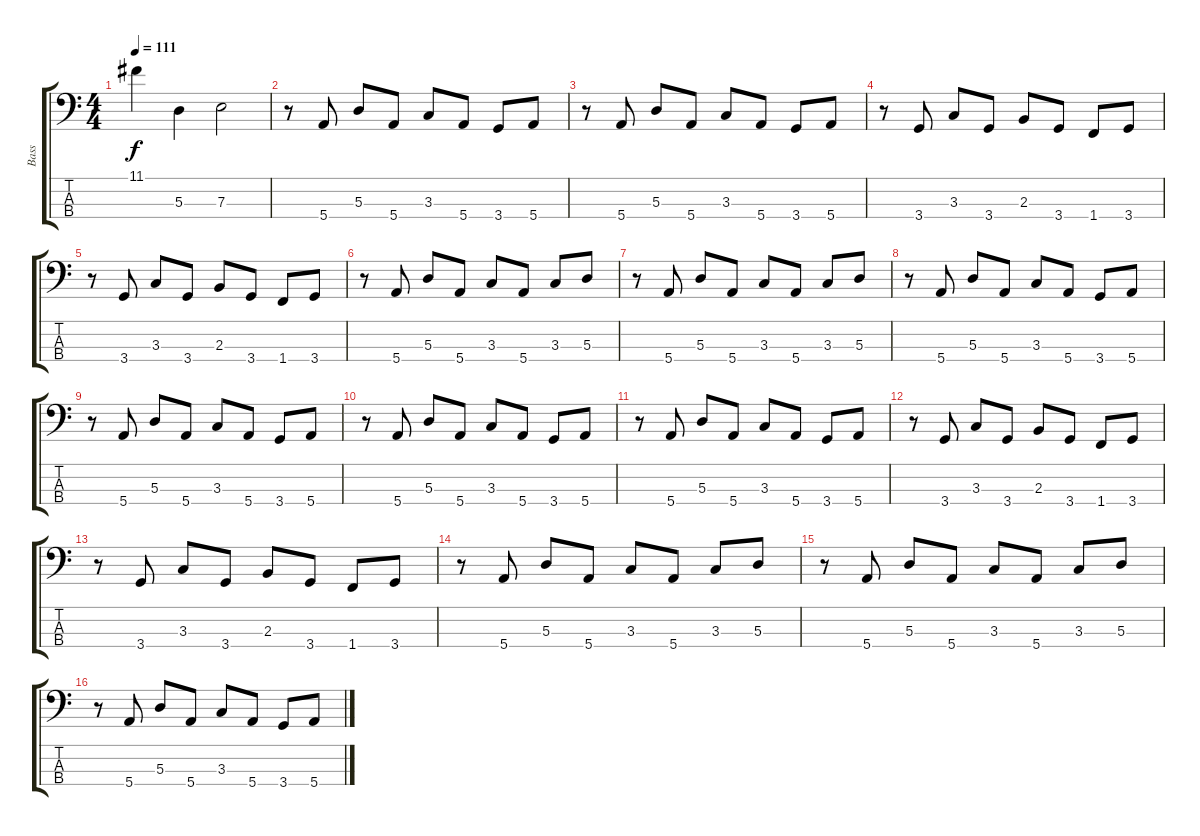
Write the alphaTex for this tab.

\track ("Bass" "Bass") {instrument electricbassfinger}
\staff {score tabs}
\tuning (G2 D2 A1 E1) {hide}
\ts (4 4)
\tempo 111
\clef f4
\ks c
11.1.4{dy f} 5.3.4 7.3.2 |
r.8 5.4.8 5.3.8 5.4.8 3.3.8 5.4.8 3.4.8 5.4.8 |
r.8 5.4.8 5.3.8 5.4.8 3.3.8 5.4.8 3.4.8 5.4.8 |
r.8 3.4.8 3.3.8 3.4.8 2.3.8 3.4.8 1.4.8 3.4.8 |
r.8 3.4.8 3.3.8 3.4.8 2.3.8 3.4.8 1.4.8 3.4.8 |
r.8 5.4.8 5.3.8 5.4.8 3.3.8 5.4.8 3.3.8 5.3.8 |
r.8 5.4.8 5.3.8 5.4.8 3.3.8 5.4.8 3.3.8 5.3.8 |
r.8 5.4.8 5.3.8 5.4.8 3.3.8 5.4.8 3.4.8 5.4.8 |
r.8 5.4.8 5.3.8 5.4.8 3.3.8 5.4.8 3.4.8 5.4.8 |
r.8 5.4.8 5.3.8 5.4.8 3.3.8 5.4.8 3.4.8 5.4.8 |
r.8 5.4.8 5.3.8 5.4.8 3.3.8 5.4.8 3.4.8 5.4.8 |
r.8 3.4.8 3.3.8 3.4.8 2.3.8 3.4.8 1.4.8 3.4.8 |
r.8 3.4.8 3.3.8 3.4.8 2.3.8 3.4.8 1.4.8 3.4.8 |
r.8 5.4.8 5.3.8 5.4.8 3.3.8 5.4.8 3.3.8 5.3.8 |
r.8 5.4.8 5.3.8 5.4.8 3.3.8 5.4.8 3.3.8 5.3.8 |
r.8 5.4.8 5.3.8 5.4.8 3.3.8 5.4.8 3.4.8 5.4.8
